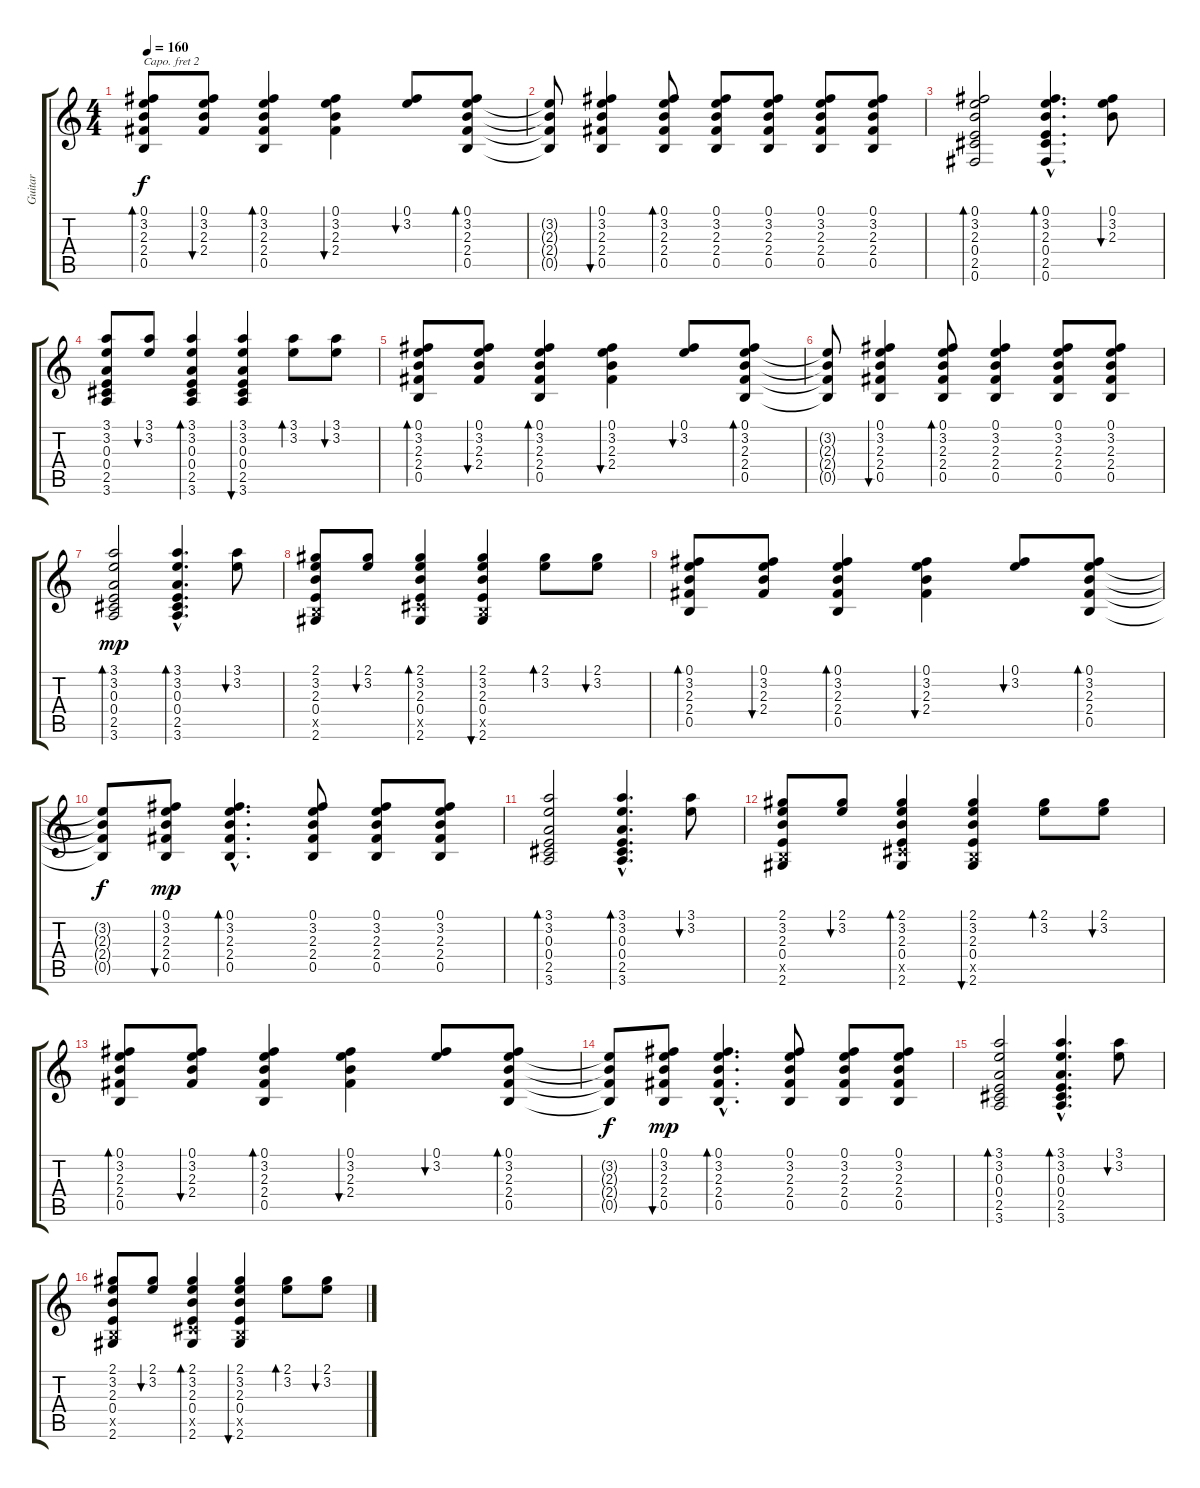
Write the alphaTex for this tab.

\track ("Guitar" "Guitar") {instrument acousticguitarsteel}
\staff {score tabs}
\capo 2
\tuning (E4 B3 G3 D3 A2 E2) {hide}
\ts (4 4)
\tempo 160
\clef g2
\ks c
(0.1 3.2 2.3 2.4 0.5).8{bd 60 dy f} (0.1 3.2 2.3 2.4).8{bu 60} (0.1 3.2 2.3 2.4 0.5).4{bd 60} (0.1 3.2 2.3 2.4).4{bu 60} (0.1 3.2).8{bu 60} (0.1 3.2 2.3 2.4 0.5).8{bd 60} |
(3.2{t} 2.3{t} 2.4{t} 0.5{t}).8 (0.1 3.2 2.3 2.4 0.5).4{bu 60} (0.1 3.2 2.3 2.4 0.5).8{bd 60} (0.1 3.2 2.3 2.4 0.5).8 (0.1 3.2 2.3 2.4 0.5).8 (0.1 3.2 2.3 2.4 0.5).8 (0.1 3.2 2.3 2.4 0.5).8 |
(0.1 3.2 2.3 0.4 2.5 0.6).2{bd 60} (0.1{hac} 3.2{hac} 2.3{hac} 0.4{hac} 2.5{hac} 0.6{hac}).4{d bd 60} (0.1 3.2 2.3).8{bu 60} |
(3.1 3.2 0.3 0.4 2.5 3.6).8 (3.1 3.2).8{bu 60} (3.1 3.2 0.3 0.4 2.5 3.6).4{bd 60} (3.1 3.2 0.3 0.4 2.5 3.6).4{bu 60} (3.1 3.2).8{bd 60} (3.1 3.2).8{bu 60} |
(0.1 3.2 2.3 2.4 0.5).8{bd 60} (0.1 3.2 2.3 2.4).8{bu 60} (0.1 3.2 2.3 2.4 0.5).4{bd 60} (0.1 3.2 2.3 2.4).4{bu 60} (0.1 3.2).8{bu 60} (0.1 3.2 2.3 2.4 0.5).8{bd 60} |
(3.2{t} 2.3{t} 2.4{t} 0.5{t}).8 (0.1 3.2 2.3 2.4 0.5).4{bu 60} (0.1 3.2 2.3 2.4 0.5).8{bd 60} (0.1 3.2 2.3 2.4 0.5).4 (0.1 3.2 2.3 2.4 0.5).8 (0.1 3.2 2.3 2.4 0.5).8 |
(3.1 3.2 0.3 0.4 2.5 3.6).2{bd 60 dy mp} (3.1{hac} 3.2{hac} 0.3{hac} 0.4{hac} 2.5{hac} 3.6{hac}).4{d bd 60} (3.1 3.2).8{bu 60} |
(2.1 3.2 2.3 0.4 0.5{x} 2.6).8 (2.1 3.2).8{bu 60} (2.1 3.2 2.3 0.4 2.5{x} 2.6).4{bd 60} (2.1 3.2 2.3 0.4 0.5{x} 2.6).4{bu 60} (2.1 3.2).8{bd 60} (2.1 3.2).8{bu 60} |
(0.1 3.2 2.3 2.4 0.5).8{bd 60} (0.1 3.2 2.3 2.4).8{bu 60} (0.1 3.2 2.3 2.4 0.5).4{bd 60} (0.1 3.2 2.3 2.4).4{bu 60} (0.1 3.2).8{bu 60} (0.1 3.2 2.3 2.4 0.5).8{bd 60} |
(3.2{t} 2.3{t} 2.4{t} 0.5{t}).8{dy f} (0.1 3.2 2.3 2.4 0.5).8{bu 60 dy mp} (0.1{hac} 3.2{hac} 2.3{hac} 2.4{hac} 0.5{hac}).4{d bd 60} (0.1 3.2 2.3 2.4 0.5).8 (0.1 3.2 2.3 2.4 0.5).8 (0.1 3.2 2.3 2.4 0.5).8 |
(3.1 3.2 0.3 0.4 2.5 3.6).2{bd 60} (3.1{hac} 3.2{hac} 0.3{hac} 0.4{hac} 2.5{hac} 3.6{hac}).4{d bd 60} (3.1 3.2).8{bu 60} |
(2.1 3.2 2.3 0.4 0.5{x} 2.6).8 (2.1 3.2).8{bu 60} (2.1 3.2 2.3 0.4 2.5{x} 2.6).4{bd 60} (2.1 3.2 2.3 0.4 0.5{x} 2.6).4{bu 60} (2.1 3.2).8{bd 60} (2.1 3.2).8{bu 60} |
(0.1 3.2 2.3 2.4 0.5).8{bd 60} (0.1 3.2 2.3 2.4).8{bu 60} (0.1 3.2 2.3 2.4 0.5).4{bd 60} (0.1 3.2 2.3 2.4).4{bu 60} (0.1 3.2).8{bu 60} (0.1 3.2 2.3 2.4 0.5).8{bd 60} |
(3.2{t} 2.3{t} 2.4{t} 0.5{t}).8{dy f} (0.1 3.2 2.3 2.4 0.5).8{bu 60 dy mp} (0.1{hac} 3.2{hac} 2.3{hac} 2.4{hac} 0.5{hac}).4{d bd 60} (0.1 3.2 2.3 2.4 0.5).8 (0.1 3.2 2.3 2.4 0.5).8 (0.1 3.2 2.3 2.4 0.5).8 |
(3.1 3.2 0.3 0.4 2.5 3.6).2{bd 60} (3.1{hac} 3.2{hac} 0.3{hac} 0.4{hac} 2.5{hac} 3.6{hac}).4{d bd 60} (3.1 3.2).8{bu 60} |
(2.1 3.2 2.3 0.4 0.5{x} 2.6).8 (2.1 3.2).8{bu 60} (2.1 3.2 2.3 0.4 2.5{x} 2.6).4{bd 60} (2.1 3.2 2.3 0.4 0.5{x} 2.6).4{bu 60} (2.1 3.2).8{bd 60} (2.1 3.2).8{bu 60}
